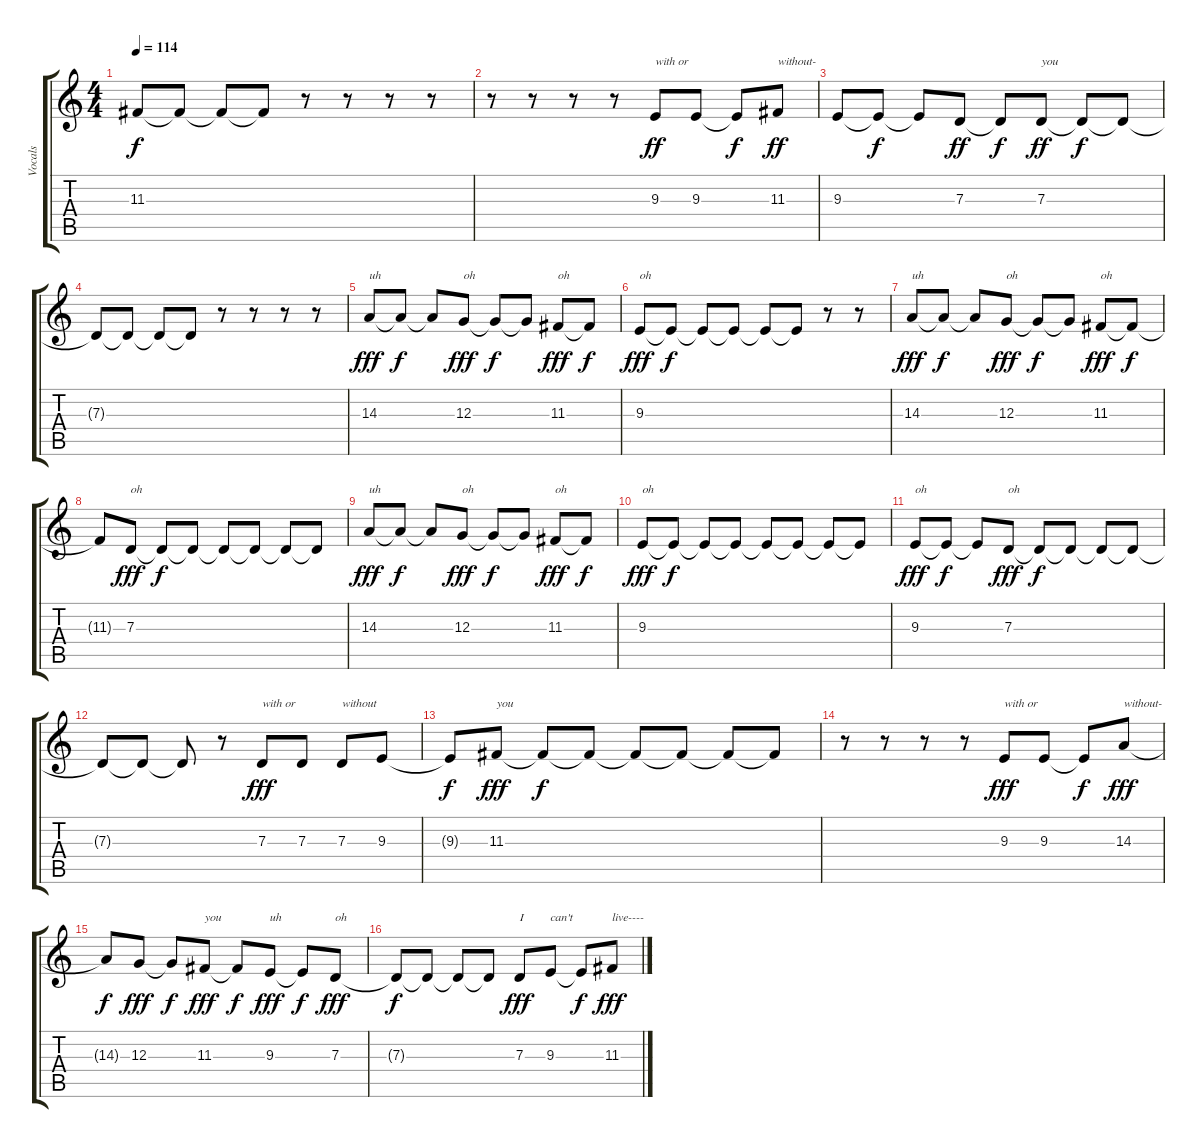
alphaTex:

\track ("Vocals" "Vocals") {instrument altosax}
\staff {score tabs}
\tuning (E4 B3 G3 D3 A2 E2) {hide}
\ts (4 4)
\tempo 114
\clef g2
\ks c
11.3{t}.8{dy f} 11.3{t}.8 11.3{t}.8 11.3{t}.8 r.8 r.8 r.8 r.8 |
r.8 r.8 r.8 r.8 9.3.8{txt "with or" dy ff} 9.3.8 9.3{t}.8{dy f} 11.3.8{txt "without-" dy ff} |
9.3.8 9.3{t}.8{dy f} 9.3{t}.8 7.3.8{dy ff} 7.3{t}.8{dy f} 7.3.8{txt "you" dy ff} 7.3{t}.8{dy f} 7.3{t}.8 |
7.3{t}.8 7.3{t}.8 7.3{t}.8 7.3{t}.8 r.8 r.8 r.8 r.8 |
14.3.8{txt "uh" dy fff volume 12} 14.3{t}.8{dy f} 14.3{t}.8 12.3.8{txt "oh" dy fff} 12.3{t}.8{dy f} 12.3{t}.8 11.3.8{txt "oh" dy fff} 11.3{t}.8{dy f} |
9.3.8{txt "oh" dy fff} 9.3{t}.8{dy f} 9.3{t}.8 9.3{t}.8 9.3{t}.8 9.3{t}.8 r.8 r.8 |
14.3.8{txt "uh" dy fff} 14.3{t}.8{dy f} 14.3{t}.8 12.3.8{txt "oh" dy fff} 12.3{t}.8{dy f} 12.3{t}.8 11.3.8{txt "oh" dy fff} 11.3{t}.8{dy f} |
11.3{t}.8 7.3.8{txt "oh" dy fff} 7.3{t}.8{dy f} 7.3{t}.8 7.3{t}.8 7.3{t}.8 7.3{t}.8 7.3{t}.8 |
14.3.8{txt "uh" dy fff} 14.3{t}.8{dy f} 14.3{t}.8 12.3.8{txt "oh" dy fff} 12.3{t}.8{dy f} 12.3{t}.8 11.3.8{txt "oh" dy fff} 11.3{t}.8{dy f} |
9.3.8{txt "oh" dy fff} 9.3{t}.8{dy f} 9.3{t}.8 9.3{t}.8 9.3{t}.8 9.3{t}.8 9.3{t}.8 9.3{t}.8 |
9.3.8{txt "oh" dy fff} 9.3{t}.8{dy f} 9.3{t}.8 7.3.8{txt "oh" dy fff} 7.3{t}.8{dy f} 7.3{t}.8 7.3{t}.8 7.3{t}.8 |
7.3{t}.8 7.3{t}.8 7.3{t}.8 r.8 7.3.8{txt "with or" dy fff} 7.3.8 7.3.8{txt "without"} 9.3.8 |
9.3{t}.8{dy f} 11.3.8{txt "you" dy fff} 11.3{t}.8{dy f} 11.3{t}.8 11.3{t}.8 11.3{t}.8 11.3{t}.8 11.3{t}.8 |
r.8 r.8 r.8 r.8 9.3.8{txt "with or" dy fff} 9.3.8 9.3{t}.8{dy f} 14.3.8{txt "without-" dy fff} |
14.3{t}.8{dy f} 12.3.8{dy fff} 12.3{t}.8{dy f} 11.3.8{txt "you" dy fff} 11.3{t}.8{dy f} 9.3.8{txt "uh" dy fff} 9.3{t}.8{dy f} 7.3.8{txt "oh" dy fff} |
7.3{t}.8{dy f} 7.3{t}.8 7.3{t}.8 7.3{t}.8 7.3.8{txt "I" dy fff} 9.3.8{txt "can't"} 9.3{t}.8{dy f} 11.3.8{txt "live----" dy fff}
